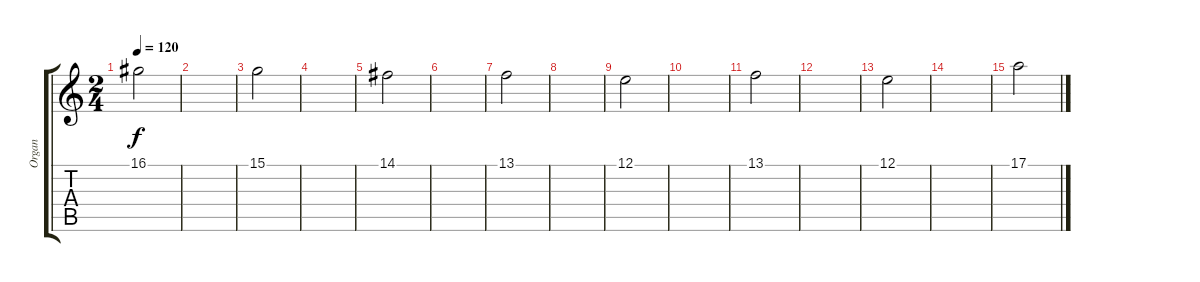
\track ("Organ" "Organ") {instrument synthbrass1}
\staff {score tabs}
\tuning (E4 B3 G3 D3 A2 E2) {hide}
\ts (2 4)
\tempo 120
\clef g2
\ks aminor
16.1.2{dy f} |
|
15.1.2 |
|
14.1.2 |
|
13.1.2 |
|
12.1.2 |
|
13.1.2 |
|
12.1.2 |
|
17.1.2
